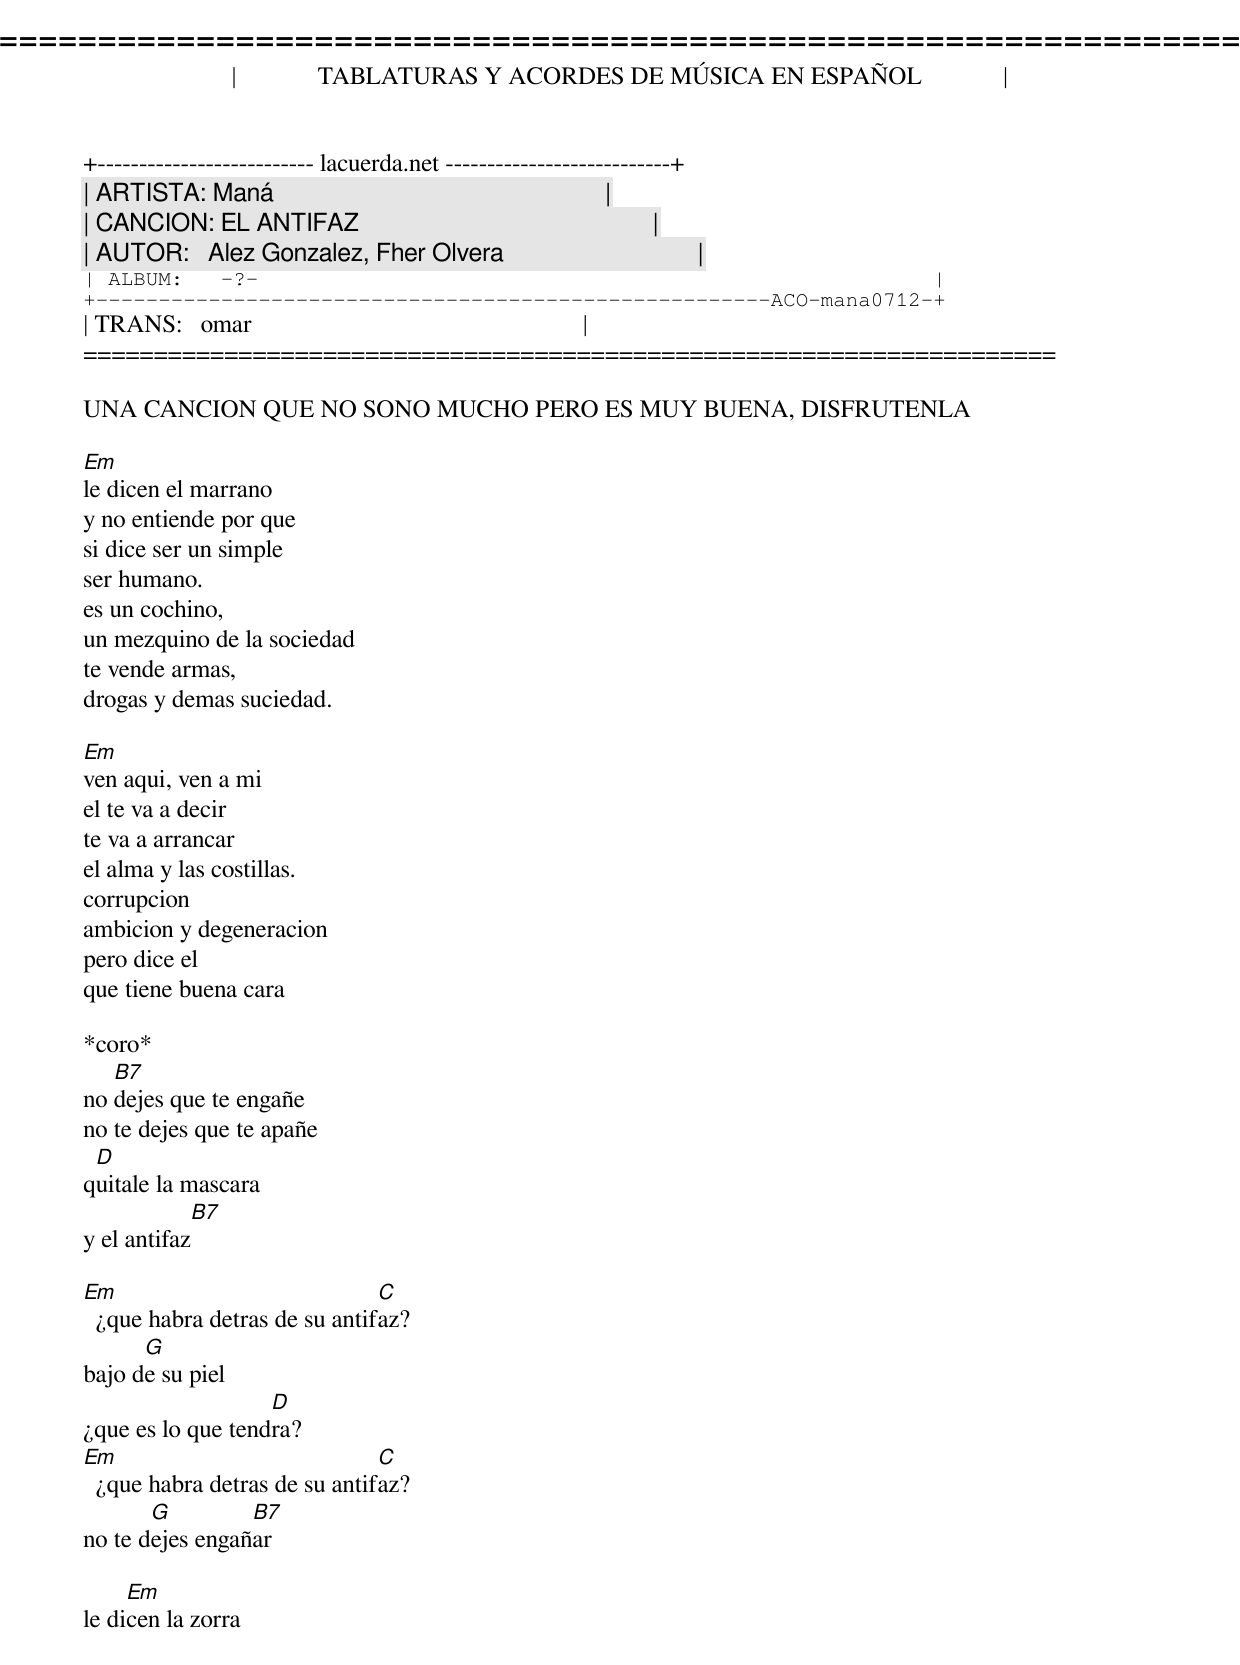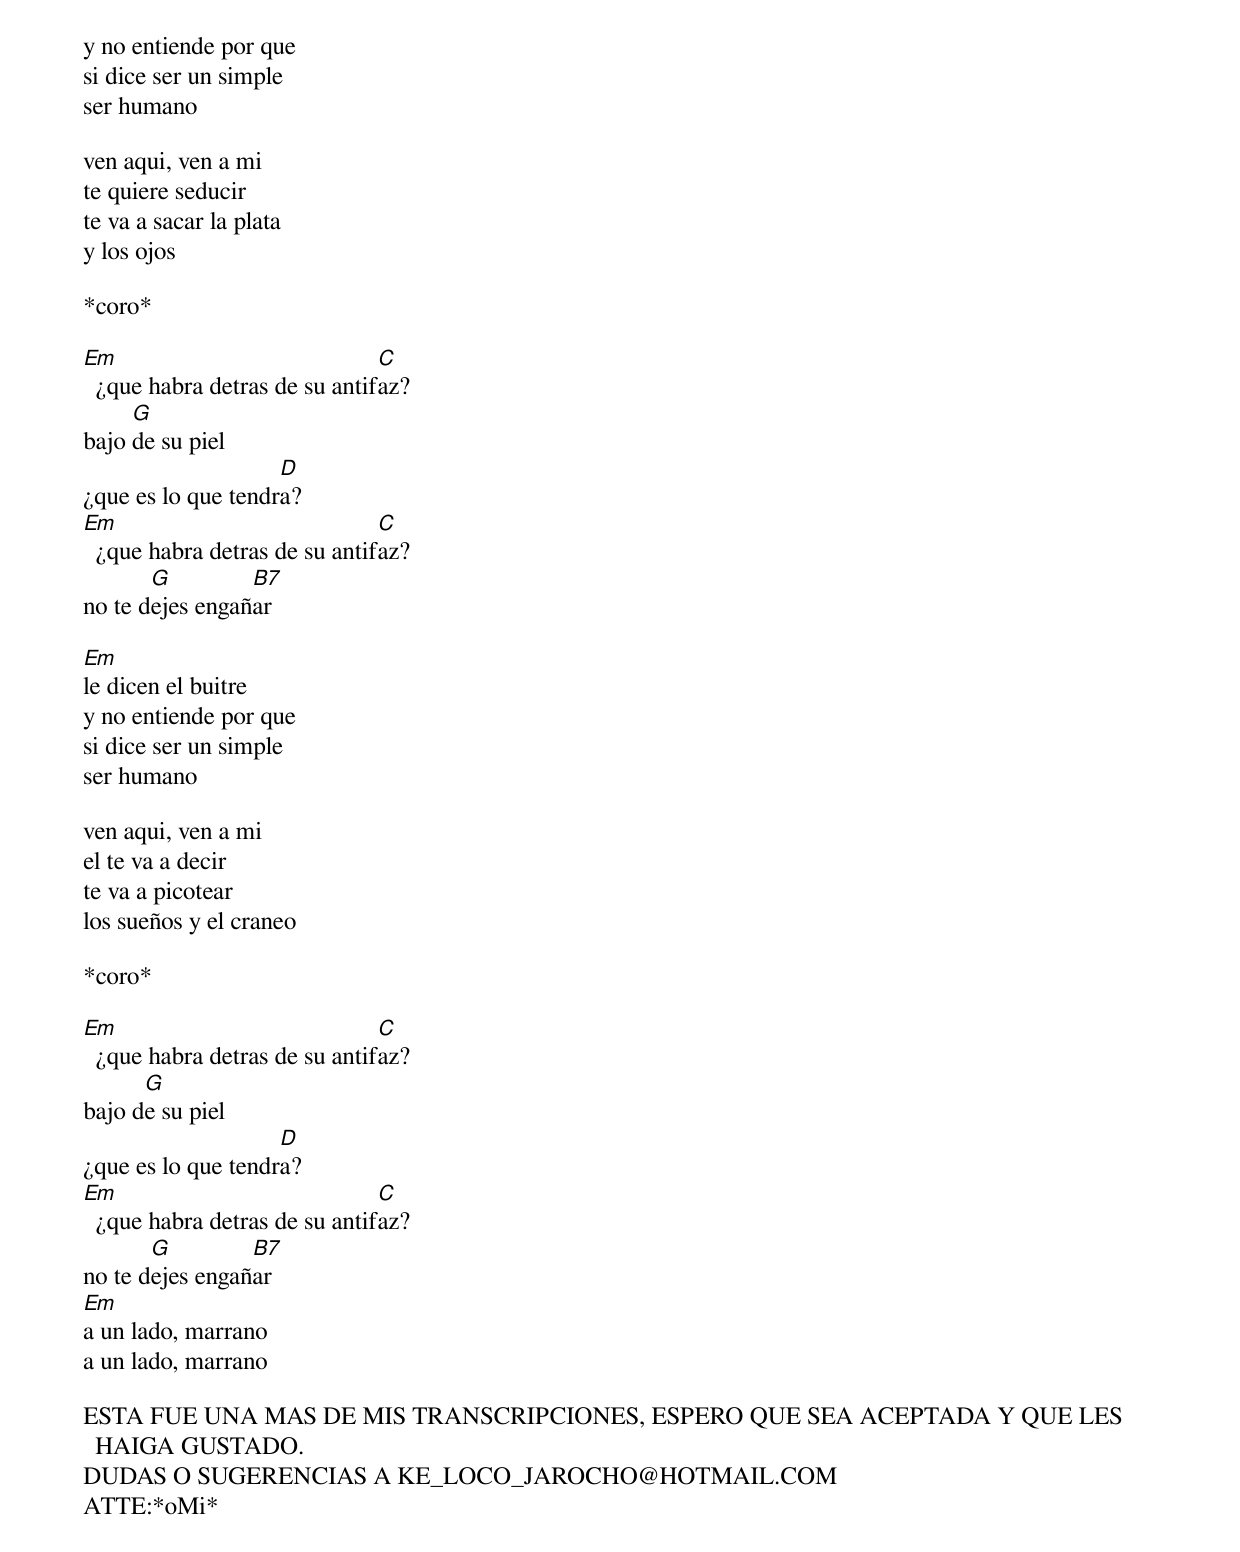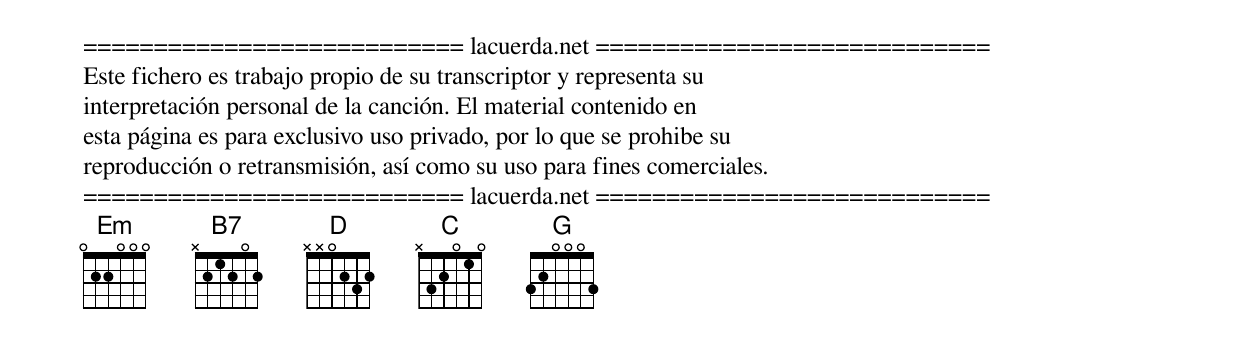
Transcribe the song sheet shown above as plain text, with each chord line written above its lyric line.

=====================================================================
|             TABLATURAS Y ACORDES DE MÚSICA EN ESPAÑOL             |
+-------------------------- lacuerda.net ---------------------------+
| ARTISTA: Maná                                                     |
| CANCION: EL ANTIFAZ                                               |
| AUTOR:   Alez Gonzalez, Fher Olvera                               |
| ALBUM:   -?-                                                      |
+------------------------------------------------------ACO-mana0712-+
| TRANS:   omar                                                     |
=====================================================================

UNA CANCION QUE NO SONO MUCHO PERO ES MUY BUENA, DISFRUTENLA

Em
le dicen el marrano
y no entiende por que
si dice ser un simple
ser humano.
es un cochino,
un mezquino de la sociedad
te vende armas,
drogas y demas suciedad.

Em
ven aqui, ven a mi
el te va a decir
te va a arrancar
el alma y las costillas.
corrupcion
ambicion y degeneracion
pero dice el
que tiene buena cara

*coro*
   B7
no dejes que te engañe
no te dejes que te apañe
 D
quitale la mascara
             B7
y el antifaz

Em                             C
  ¿que habra detras de su antifaz?
      G
bajo de su piel
                   D
¿que es lo que tendra?
Em                             C
  ¿que habra detras de su antifaz?
       G         B7
no te dejes engañar

     Em
le dicen la zorra
y no entiende por que
si dice ser un simple
ser humano

ven aqui, ven a mi
te quiere seducir
te va a sacar la plata
y los ojos

*coro*

Em                             C
  ¿que habra detras de su antifaz?
     G
bajo de su piel
                    D
¿que es lo que tendra?
Em                             C
  ¿que habra detras de su antifaz?
       G         B7
no te dejes engañar

Em
le dicen el buitre
y no entiende por que
si dice ser un simple
ser humano

ven aqui, ven a mi
el te va a decir
te va a picotear
los sueños y el craneo

*coro*

Em                             C
  ¿que habra detras de su antifaz?
      G
bajo de su piel
                    D
¿que es lo que tendra?
Em                             C
  ¿que habra detras de su antifaz?
       G         B7
no te dejes engañar
Em
a un lado, marrano
a un lado, marrano

ESTA FUE UNA MAS DE MIS TRANSCRIPCIONES, ESPERO QUE SEA ACEPTADA Y QUE LES HAIGA GUSTADO.
DUDAS O SUGERENCIAS A KE_LOCO_JAROCHO@HOTMAIL.COM
ATTE:*oMi*


=========================== lacuerda.net ============================
Este fichero es trabajo propio de su transcriptor y representa su
interpretación personal de la canción. El material contenido en
esta página es para exclusivo uso privado, por lo que se prohibe su
reproducción o retransmisión, así como su uso para fines comerciales.
=========================== lacuerda.net ============================
